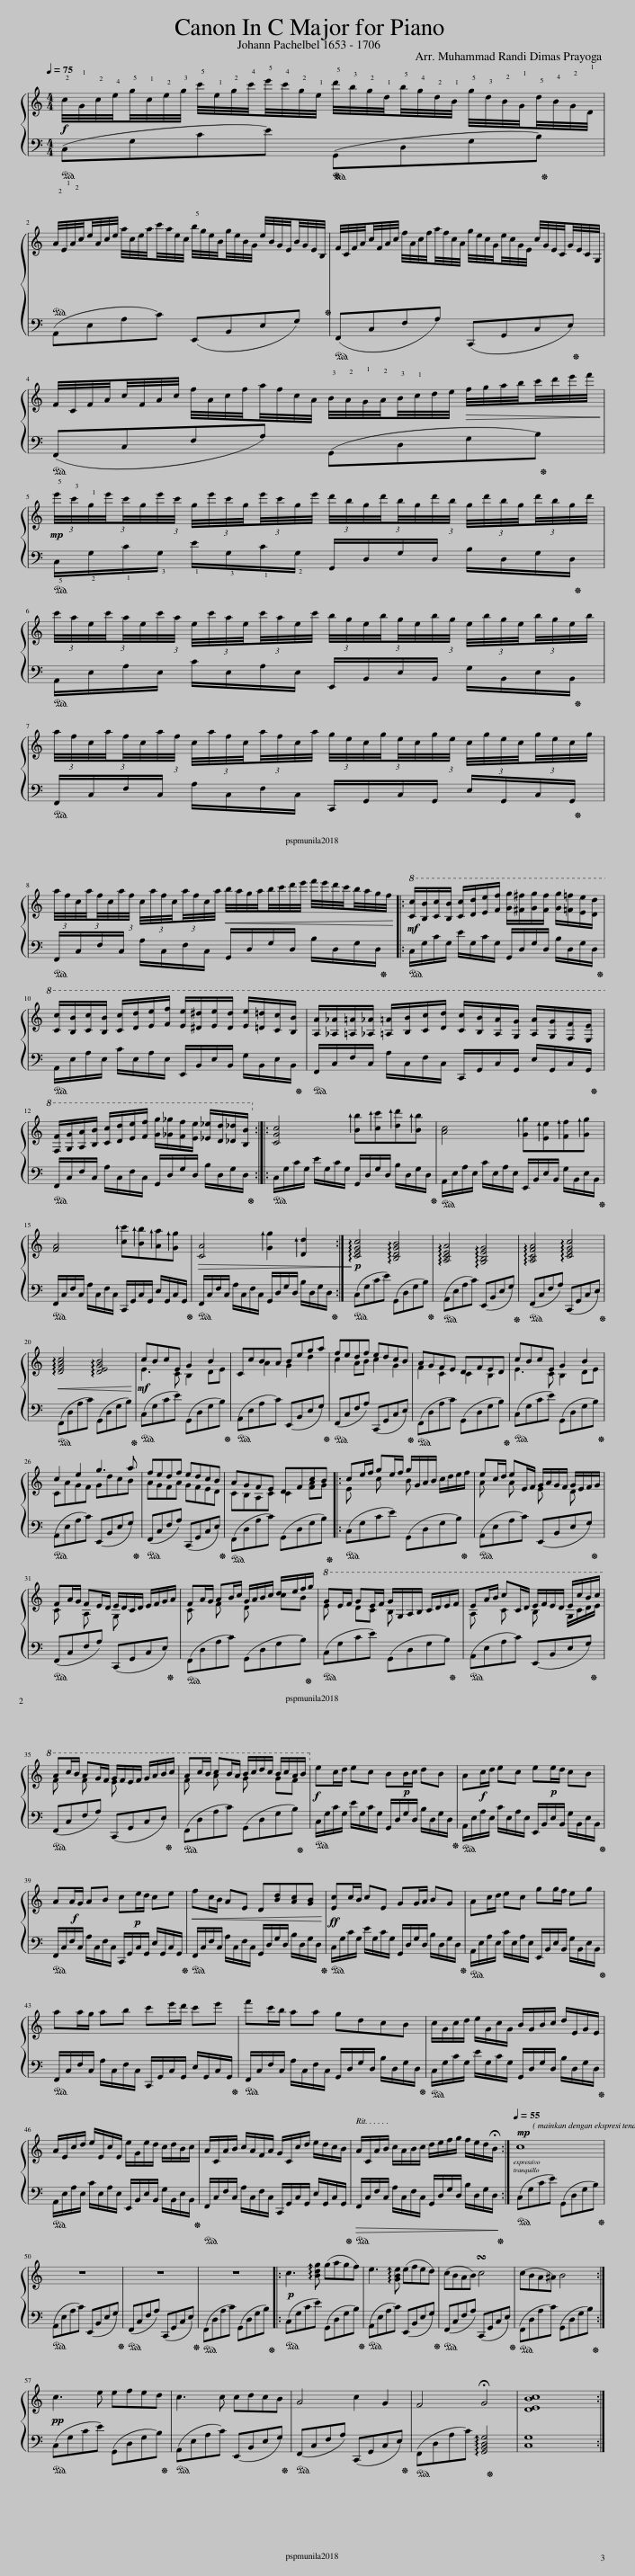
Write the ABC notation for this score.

X:1
%%score { ( 1 3 ) | 2 }
L:1/8
Q:1/4=75
M:4/4
I:linebreak $
K:C
V:1 treble
V:3 treble
V:2 bass
V:1
!f! !2!c/4!1!G/4!2!c/4!4!e/4!5!g/4!1!c/4!2!e/4!3!g/4 !5!c'/4!1!e/4!2!g/4!4!c'/4!5!e'/4!4!c'/4!2!g/4!1!e/4 !5!d'/4!3!b/4!2!g/4!1!d/4!5!b/4!4!g/4!2!d/4!1!B/4 !5!g/4!3!d/4!2!B/4!1!G/4!5!d/4!4!B/4!2!G/4!1!D/4 |$ !2!A/4!1!E/4!2!A/4c/4e/4A/4c/4e/4 a/4c/4e/4a/4c'/4a/4e/4c/4 !5!b/4g/4e/4B/4g/4e/4B/4G/4 e/4B/4G/4E/4B/4G/4E/4B,/4 | F/4C/4F/4A/4c/4F/4A/4c/4 f/4A/4c/4f/4a/4f/4c/4A/4 g/4e/4c/4G/4e/4c/4G/4E/4 c/4G/4E/4C/4G/4E/4C/4G,/4 |$ F/4C/4F/4A/4c/4F/4A/4c/4 f/4A/4c/4f/4a/4f/4c/4A/4 !3!B/4!2!A/4!1!G/4!2!A/4!3!B/4!1!c/4d/4e/4!>(! f/4g/4a/4b/4c'/4d'/4e'/4f'/4!>)! |$!mp! !5!e'/4!3!c'/4!1!g/4e'/4c'/4g/4e'/4c'/4 g/4e'/4c'/4g/4e'/4c'/4g/4e'/4 d'/4b/4g/4d'/4b/4g/4d'/4b/4 g/4d'/4b/4g/4d'/4b/4g/4d'/4 |$ %5
 c'/4a/4e/4c'/4a/4e/4c'/4a/4 e/4c'/4a/4e/4c'/4a/4e/4c'/4 b/4g/4e/4b/4g/4e/4b/4g/4 e/4b/4g/4e/4b/4g/4e/4b/4 |$ a/4f/4c/4a/4f/4c/4a/4f/4 c/4a/4f/4c/4a/4f/4c/4a/4 g/4e/4c/4g/4e/4c/4g/4e/4 c/4g/4e/4c/4g/4e/4c/4g/4 |$ a/4f/4c/4a/4f/4c/4a/4f/4 c/4a/4f/4c/4a/4f/4c/4a/4!<(! b/4a/4g/4a/4b/4c'/4d'/4e'/4 f'/4e'/4d'/4c'/4b/4a/4g/4f/4!<)! |:!8va(! [cc']/[Bb]/[cc']/[Bb]/ [cc']/[dd']/[ee']/[ff']/ [gg']/[^f^f']/[gg']/[ff']/ [gg']/[=f=f']/[ee']/[dd']/ |$ [cc']/[Bb]/[cc']/[Bb]/ [cc']/[dd']/[ee']/[ff']/ [ee']/[^d^d']/[ee']/[dd']/ [ee']/[=d=d']/[cc']/[Bb]/ | %10
 [Aa]/[_A_a]/[=A=a]/[_A_a]/ [=A=a]/[Bb]/[cc']/[dd']/ [cc']/[Bb]/[Aa]/[Gg]/ [Aa]/[Gg]/[Ff]/[Ee]/ |$ [Ff]/[Gg]/[Aa]/[Bb]/ [cc']/[dd']/[ee']/[ff']/ [gg']/[_g_g']/[ff']/[ee']/ [_e_e']/[dd']/[_d_d']/[Bb]/!8va)! :: [CGc]4 !arpeggio![Bb]!arpeggio![cc']!arpeggio![dd']!arpeggio![Bb] | [Ac]4 !arpeggio![Gg]!arpeggio![Ee]!arpeggio![Ff]!arpeggio![Gg] |$ [FA]4 !arpeggio![cc']!arpeggio![Bb]!arpeggio![Aa]!arpeggio![Gg] | %15
!>(! [CA]4 !arpeggio![Gg]2 !arpeggio![Dd]2!>)! :|!p! !arpeggio![CEGc]4 !arpeggio![B,DGB]4 | !arpeggio![A,CEA]4 !arpeggio![G,B,EG]4 | !arpeggio![A,CFA]4 !arpeggio![CEGc]4 |$!<(! !arpeggio![DFAc]4 !arpeggio![DEGB]4!<)! | %20
!mf! cBcE G2 B2 | CcBA Bega | fedf edcB | AGFE DFED | cBcE G2 B2 |$ %25
 c2 e2 g3 a | fedf edcB | AGFE DFcB |: ce/f/ ge/f/ g/G/A/B/ c/d/e/f/ | ec/d/ eE/F/ G/A/G/F/ G/E/F/G/ |$ %30
 FA/G/ FE/D/ E/D/C/D/ E/F/G/A/ | FA/G/ AB/c/ G/A/B/c/ d/e/f/g/ |!8va(! ge/f/ ge/f/ g/G/A/B/ c/d/e/f/ | ea/b/ c'c/d/ e/f/e/d/ e/c'/b/c'/ |$ ac'/b/ ag/f/ g/f/e/f/ g/a/b/c'/ | %35
 ac'/b/ c'b/a/ b/c'/d'/c'/ b/c'/a/b/!8va)! |!f! ec/d/ ec B!p!B/c/ dB | A!f!c/d/ ec e!p!e/d/ cB |$ A!f!A/G/ AB c!p!e/d/ ce |!<(! fc/B/ AE D[Bd][Ac][GB]!<)! | %40
 [Ec]c/B/ cE GG/A/ BG | Ac/d/ ec gg/f/ eg |$ aa/g/ ab c'e'/d'/ c'e' | f'c'/b/ aa gdcB | c/G/c/d/ e/G/c/G/ B/G/B/c/ d/E/G/E/ |$ %45
 A/E/c/d/ e/E/c/E/ e/G/e/d/ c/d/B/c/ | A/C/A/B/ c/A/F/A/ G/C/c/d/ e/d/c/B/ | A/C/A/B/ c/A/B/c/ d/e/f/g/ f/e/d/!fermata!B/ :|!mp![Q:1/4=55] c8 |$ z8 | %50
 z8 | z8 |:!p! c3 !arpeggio![Bdg] (gagf) | e3 !arpeggio![GBe] (efed) | (cBAB) !turn!c4 | %55
 (cBA^A) B4 :|$!pp! c3 e efed | c3 c cdcB | A4 c2 G2 | F4 !fermata!G4 | %60
 [DEBc]8 :| %61
V:2
!ped! (C,G,CE)!ped! (G,,D,G,B,)!ped-up! |$!ped! (A,,E,A,C) (E,,B,,E,G,)!ped-up! |!ped! (F,,C,F,A,) (C,,G,,C,E,)!ped-up! |$!ped! (F,,C,F,A,) (G,,D,G,B,)!ped-up! |$!ped! !5!C,/!2!G,/!1!C/!3!G,/ !1!E/!3!G,/!1!C/!2!G,/ G,,/D,/G,/D,/ B,/D,/G,/D,/!ped-up! |$ %5
!ped! A,,/E,/A,/E,/ C/E,/A,/E,/ E,,/B,,/E,/B,,/ G,/B,,/E,/B,,/!ped-up! |$!ped! F,,/C,/F,/C,/ A,/C,/F,/C,/ C,,/G,,/C,/G,,/ E,/G,,/C,/G,,/!ped-up! |$!ped! F,,/C,/F,/C,/ A,/C,/F,/C,/ G,,/D,/G,/D,/ B,/D,/G,/D,/!ped-up! |:!mf!!ped! C,/G,/C/G,/ E/G,/C/G,/ G,,/D,/G,/D,/ B,/D,/G,/D,/!ped-up! |$!ped! A,,/E,/A,/E,/ C/E,/A,/E,/ E,,/B,,/E,/B,,/ G,/B,,/E,/B,,/!ped-up! | %10
!ped! F,,/C,/F,/C,/ A,/C,/F,/C,/ C,,/G,,/C,/G,,/ E,/G,,/C,/G,,/!ped-up! |$!ped! F,,/C,/F,/C,/ A,/C,/F,/C,/ G,,/D,/G,/D,/ B,/D,/G,/D,/!ped-up! ::!ped! C,/G,/C/G,/ E/G,/C/G,/ G,,/D,/G,/D,/ B,/D,/G,/D,/!ped-up! |!ped! A,,/E,/A,/E,/ C/E,/A,/E,/ E,,/B,,/E,/B,,/ G,/B,,/E,/B,,/!ped-up! |$!ped! F,,/C,/F,/C,/ A,/C,/F,/C,/ C,,/G,,/C,/G,,/ E,/G,,/C,/G,,/!ped-up! | %15
!ped! F,,/C,/F,/C,/ A,/C,/F,/C,/ G,,/D,/G,/D,/ B,/D,/G,/D,/!ped-up! :|!ped! (C,G,CE) (G,,D,G,B,)!ped-up! |!ped! (A,,E,A,C) (E,,B,,E,G,)!ped-up! |!ped! (F,,C,F,A,) (C,,G,,C,E,)!ped-up! |$!ped! (F,,D,A,C) (G,,D,G,B,)!ped-up! | %20
!ped! (C,G,CE) (G,,D,G,B,)!ped-up! |!ped! (A,,E,A,C) (E,,B,,E,G,)!ped-up! |!ped! (F,,C,F,A,) (C,,G,,C,E,)!ped-up! |!ped! (F,,D,A,C) (G,,D,G,B,)!ped-up! |!ped! (C,G,CE) (G,,D,G,B,)!ped-up! |$ %25
!ped! (A,,E,A,C) (E,,B,,E,G,)!ped-up! |!ped! (F,,C,F,A,) (C,,G,,C,E,)!ped-up! |!ped! (F,,D,A,C) (G,,D,G,B,)!ped-up! |:!ped! (C,G,CE) (G,,D,G,B,)!ped-up! |!ped! (A,,E,A,C) (E,,B,,E,G,)!ped-up! |$ %30
!ped! (F,,C,F,A,) (C,,G,,C,E,)!ped-up! |!ped! (F,,D,A,C) (G,,D,G,B,)!ped-up! |!ped! (C,G,CE) (G,,D,G,B,)!ped-up! |!ped! (A,,E,A,C) (E,,B,,E,G,)!ped-up! |$!ped! (F,,C,F,A,) (C,,G,,C,E,)!ped-up! | %35
!ped! (F,,D,A,C) (G,,D,G,B,)!ped-up! |!ped! C,/G,/C/G,/ E/G,/C/G,/ G,,/D,/G,/D,/ B,/D,/G,/D,/!ped-up! |!ped! A,,/E,/A,/E,/ C/E,/A,/E,/ E,,/B,,/E,/B,,/ G,/B,,/E,/B,,/!ped-up! |$!ped! F,,/C,/F,/C,/ A,/C,/F,/C,/ C,,/G,,/C,/G,,/ E,/G,,/C,/G,,/!ped-up! |!ped! F,,/C,/F,/C,/ A,/C,/F,/C,/ G,,/D,/G,/D,/ B,/D,/G,/D,/!ped-up! | %40
!ped! C,/!ff!G,/C/G,/ E/G,/C/G,/ G,,/D,/G,/D,/ B,/D,/G,/D,/!ped-up! |!ped! A,,/E,/A,/E,/ C/E,/A,/E,/ E,,/B,,/E,/B,,/ G,/B,,/E,/B,,/!ped-up! |$!ped! F,,/C,/F,/C,/ A,/C,/F,/C,/ C,,/G,,/C,/G,,/ E,/G,,/C,/G,,/!ped-up! |!ped! F,,/C,/F,/C,/ A,/C,/F,/C,/ G,,/D,/G,/D,/ B,/D,/G,/D,/!ped-up! |!ped! C,/G,/C/G,/ E/G,/C/G,/ G,,/D,/G,/D,/ B,/D,/G,/D,/!ped-up! |$ %45
!ped! A,,/E,/A,/E,/ C/E,/A,/E,/ E,,/B,,/E,/B,,/ G,/B,,/E,/B,,/!ped-up! |!ped! F,,/C,/F,/C,/ A,/C,/F,/C,/ C,,/G,,/C,/G,,/ E,/G,,/C,/G,,/!ped-up! |!ped!!>(! F,,/C,/F,/C,/ A,/C,/F,/C,/ G,,/D,/G,/D,/ B,/D,/G,/D,/!ped-up!!>)! :|!ped! (C,G,CE) (G,,D,G,B,)!ped-up! |$!ped! (A,,E,A,C) (E,,B,,E,G,)!ped-up! | %50
!ped! (F,,C,F,A,) (C,,G,,C,E,)!ped-up! |!ped! (F,,D,A,C) (G,,D,G,B,)!ped-up! |:!ped! (C,G,CE) (G,,D,G,B,)!ped-up! |!ped! (A,,E,A,C) (E,,B,,E,G,)!ped-up! |!ped! (F,,C,F,A,) (C,,G,,C,E,)!ped-up! | %55
!ped! (F,,D,A,C) (G,,D,G,B,)!ped-up! :|$!ped! (C,G,CE) (G,,D,G,B,)!ped-up! |!ped! (A,,E,A,C) (E,,B,,E,G,)!ped-up! |!ped! (F,,C,F,A,) (C,,G,,C,E,)!ped-up! |!ped! (F,,D,A,C) !arpeggio![G,,B,,D,G,]4!ped-up! | %60
 [C,G,]8 :| %61
V:3
 x8 |$ x8 | x8 |$ x8 |$ x8 |$ %5
 x8 |$ x8 |$ x8 |:!8va(! x8 |$ x8 | %10
 x8 |$ x8!8va)! :: x8 | x8 |$ x8 | %15
 x8 :| x8 | x8 | x8 |$ x8 | %20
 E3 C B,2 DE | x2 A2 G2 d2 | c2 AB c2 G2 | F2 C2 C2 B,2 | E3 C B,2 DE |$ %25
 CAGF GdcB | AGFA GFED | CB,A,C C2 [FA]G |: E x c x B x3 | A x A x E x D x |$ %30
 C x A, x G, x3 | C x F x D x cB |!8va(! e x dc B x3 | A x c x B x G/c/d/e/ |$ f x f x e x3 | %35
 f x a x g x gf!8va)! | x8 | x8 |$ x8 | x8 | %40
 x8 | x8 |$ x8 | x8 | x8 |$ %45
 x8 | x8 | x8 :| x8 |$ x8 | %50
 x8 | x8 |: x8 | x8 | x8 | %55
 x8 :|$ x8 | x8 | x8 | x8 | %60
 x8 :| %61
